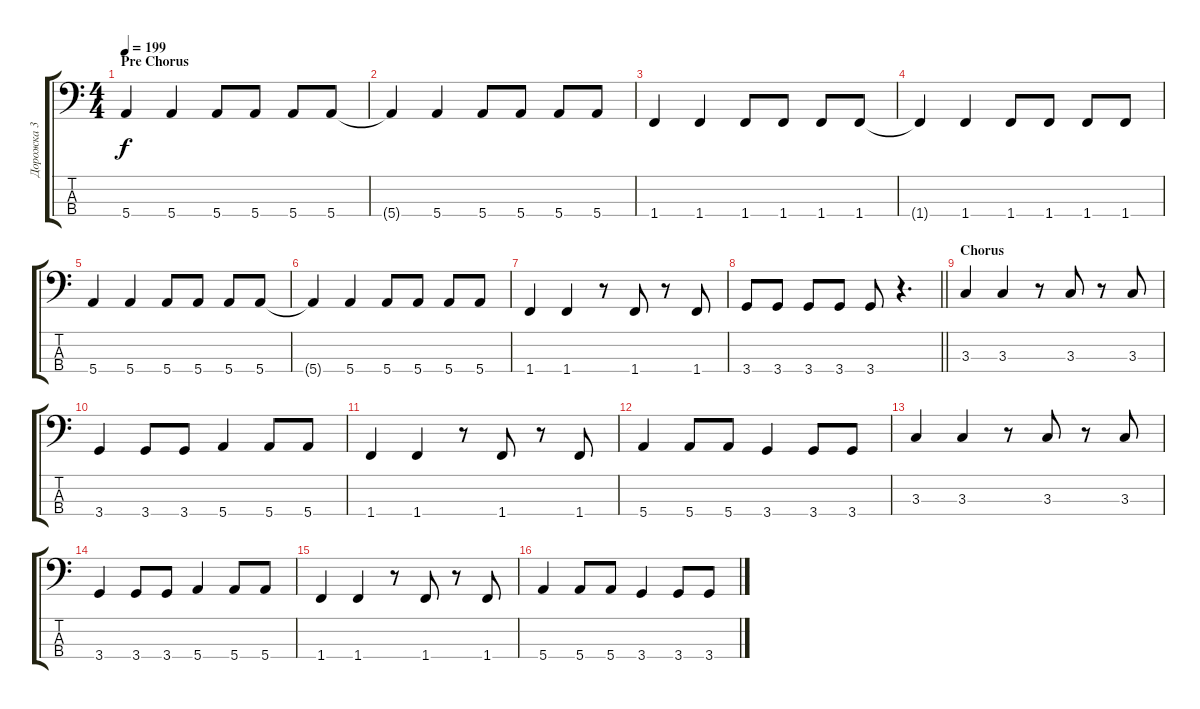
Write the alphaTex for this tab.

\track ("Дорожка 3" "Дорожка 3") {instrument electricbassfinger}
\staff {score tabs}
\tuning (G2 D2 A1 E1) {hide}
\ts (4 4)
\section ("" "Pre Chorus")
\tempo 199
\clef f4
\ks c
5.4.4{dy f} 5.4.4 5.4.8 5.4.8 5.4.8 5.4.8 |
5.4{t}.4 5.4.4 5.4.8 5.4.8 5.4.8 5.4.8 |
1.4.4 1.4.4 1.4.8 1.4.8 1.4.8 1.4.8 |
1.4{t}.4 1.4.4 1.4.8 1.4.8 1.4.8 1.4.8 |
5.4.4 5.4.4 5.4.8 5.4.8 5.4.8 5.4.8 |
5.4{t}.4 5.4.4 5.4.8 5.4.8 5.4.8 5.4.8 |
1.4.4 1.4.4 r.8 1.4.8 r.8 1.4.8 |
\barLineRight lightlight
3.4.8 3.4.8 3.4.8 3.4.8 3.4.8 r.4{d} |
\section ("" "Chorus")
3.3.4 3.3.4 r.8 3.3.8 r.8 3.3.8 |
3.4.4 3.4.8 3.4.8 5.4.4 5.4.8 5.4.8 |
1.4.4 1.4.4 r.8 1.4.8 r.8 1.4.8 |
5.4.4 5.4.8 5.4.8 3.4.4 3.4.8 3.4.8 |
3.3.4 3.3.4 r.8 3.3.8 r.8 3.3.8 |
3.4.4 3.4.8 3.4.8 5.4.4 5.4.8 5.4.8 |
1.4.4 1.4.4 r.8 1.4.8 r.8 1.4.8 |
5.4.4 5.4.8 5.4.8 3.4.4 3.4.8 3.4.8
